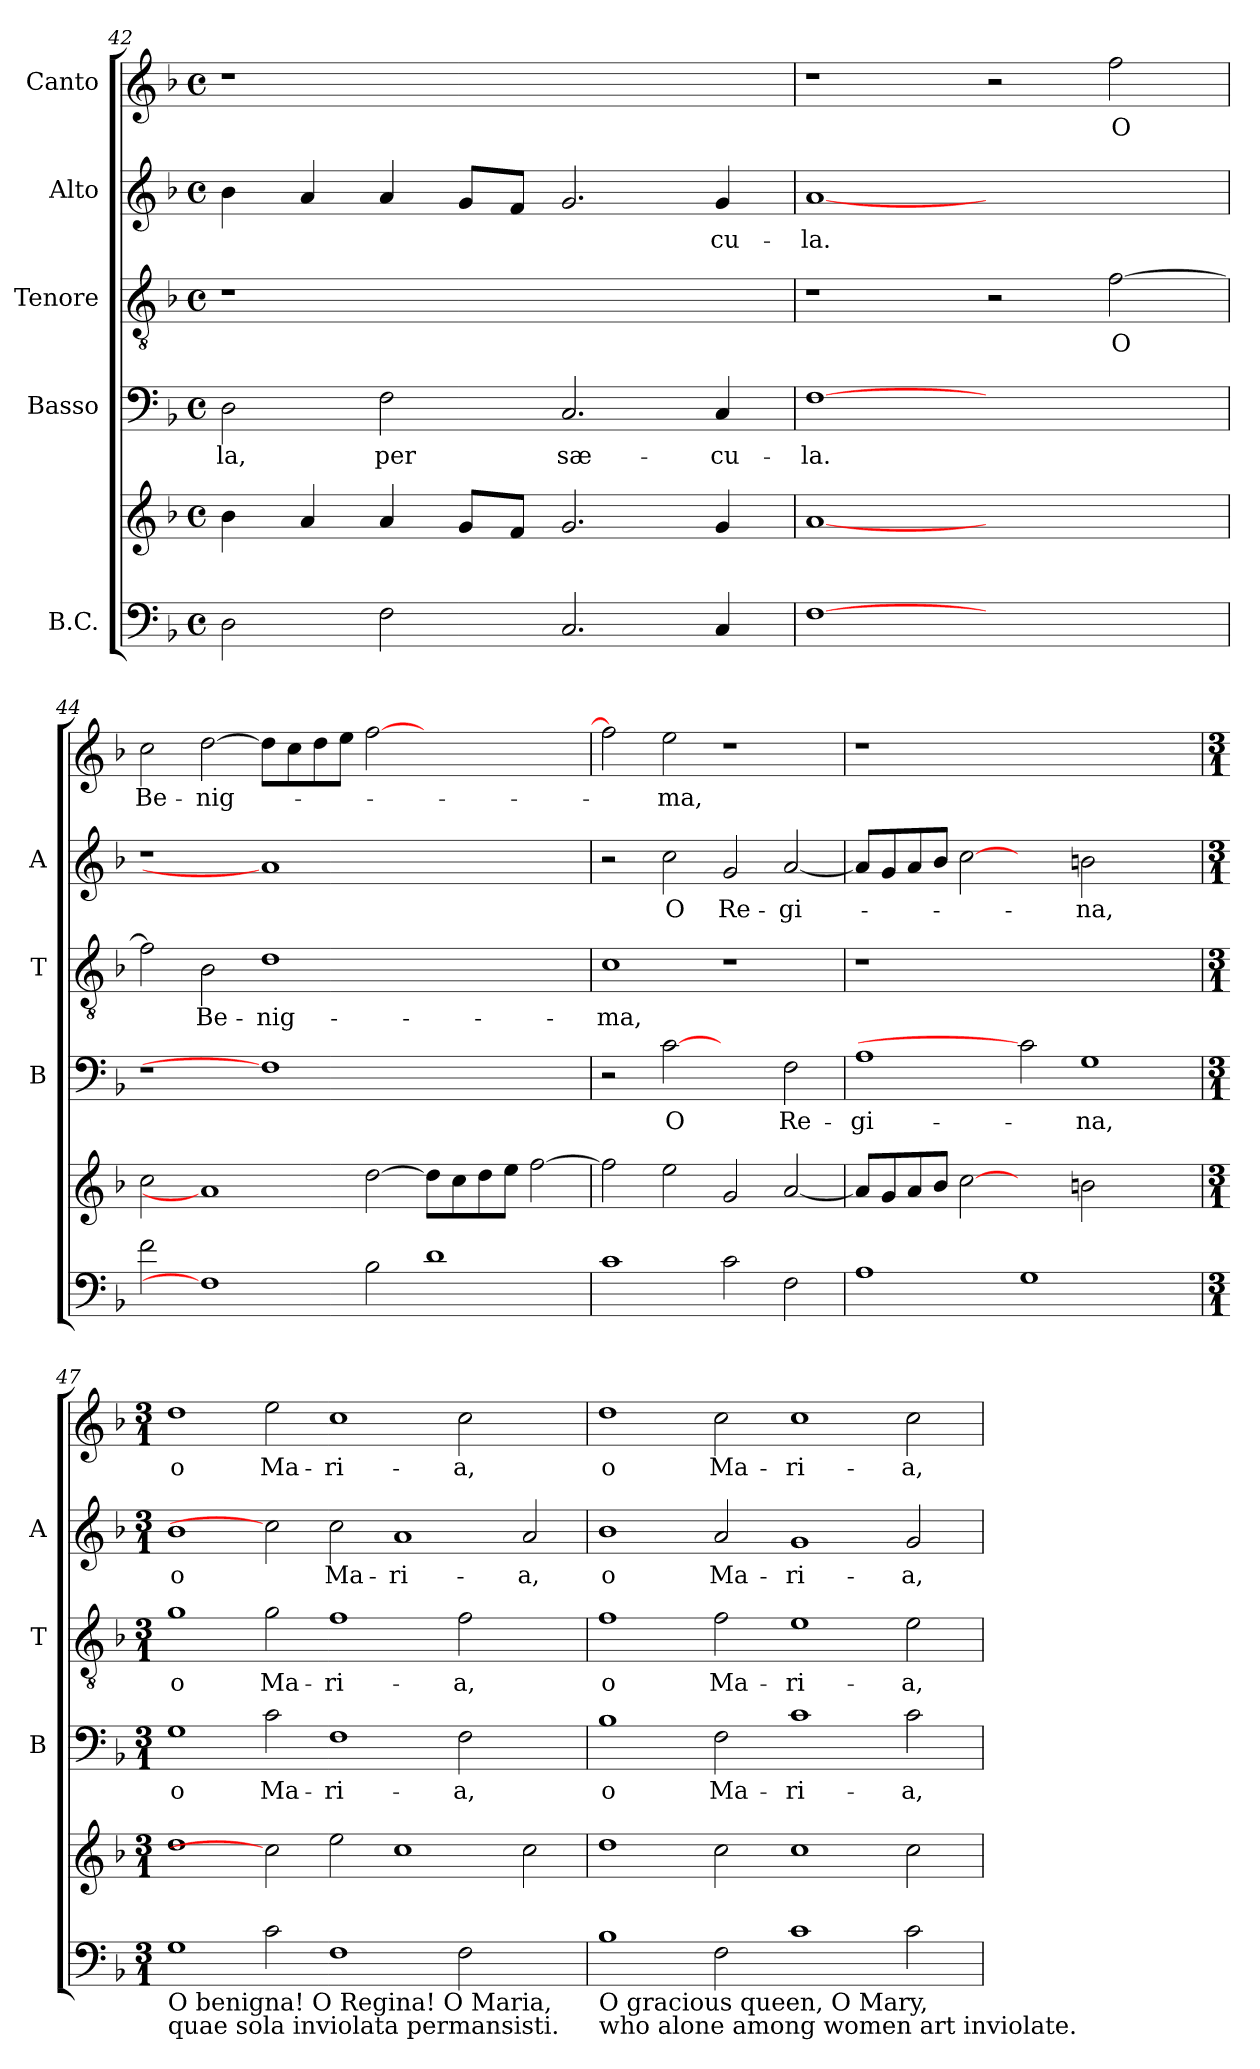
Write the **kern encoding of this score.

**kern	**kern	**kern	**text	**kern	**text	**kern	**text	**kern	**text
*part5	*part5	*part4	*part4	*part3	*part3	*part2	*part2	*part1	*part1
*staff6	*staff5	*staff4	*staff4	*staff3	*staff3	*staff2	*staff2	*staff1	*staff1
*I"B.C.	*	*I"Basso	*	*I"Tenore	*	*I"Alto	*	*I"Canto	*
*	*	*I'B	*	*I'T	*	*I'A	*	*	*
!!LO:LB:g=z
*clefF4	*clefG2	*clefF4	*	*clefGv2	*	*clefG2	*	*clefG2	*
*k[b-]	*k[b-]	*k[b-]	*	*k[b-]	*	*k[b-]	*	*k[b-]	*
*F:	*F:	*F:	*	*F:	*	*F:	*	*F:	*
*M4/4	*M4/4	*M4/4	*	*M4/4	*	*M4/4	*	*M4/4	*
*met(c)	*met(c)	*met(c)	*	*met(c)	*	*met(c)	*	*met(c)	*
=42	=42	=42	=42	=42	=42	=42	=42	=42	=42
!	!	!	!LO:LY:b	!	!	!	!	!	!
2D\	4b-\	2D\	-la,	1r	.	4b-\	.	1r	.
.	4a/	.	.	.	.	4a/	.	.	.
!	!	!	!LO:LY:b	!	!	!	!	!	!
2F\	4a/	2F\	per	.	.	4a/	.	.	.
.	8g/L	.	.	.	.	8g/L	.	.	.
.	8f/J	.	.	.	.	8f/J	.	.	.
!	!	!	!LO:LY:b	!	!	!	!	!	!
2.C/	2.g/	2.C/	sæ-	1ryy	.	2.g/	.	1ryy	.
!	!	!	!LO:LY:b	!	!	!	!LO:LY:b	!	!
4C/	4g/	4C/	-cu-	.	.	4g/	-cu-	.	.
=43	=43	=43	=43	=43	=43	=43	=43	=43	=43
!	!	!	!LO:LY:b	!	!	!	!LO:LY:b	!	!
[1F	[1a	[1F	-la.	1r	.	[1a	-la.	1r	.
1ryy	1ryy	1ryy	.	2r	.	1ryy	.	2r	.
!	!	!	!	!	!LO:LY:b	!	!	!	!LO:LY:b
.	.	.	.	[2f\	O	.	.	2ff\	O
=44	=44	=44	=44	=44	=44	=44	=44	=44	=44
!	!	!	!	!	!	!	!	!	!LO:LY:b
2f\	2cc\	1r	.	2f\]	.	1r	.	2cc\	Be-
!	!	!	!	!	!LO:LY:b	!	!	!	!LO:LY:b
1F]	1a]	.	.	2B-\	Be-	.	.	[2dd\	-nig-
!	!	!	!	!	!LO:LY:b	!	!	!	!
.	.	1F]	.	1d	-nig-	1a]	.	8dd\L]	.
.	.	.	.	.	.	.	.	8cc\	.
.	.	.	.	.	.	.	.	8dd\	.
.	.	.	.	.	.	.	.	8ee\J	.
2B-\	[2dd\	.	.	.	.	.	.	[2ff\	.
1d	8dd\L]	1ryy	.	1ryy	.	1ryy	.	1ryy	.
.	8cc\	.	.	.	.	.	.	.	.
.	8dd\	.	.	.	.	.	.	.	.
.	8ee\J	.	.	.	.	.	.	.	.
.	[2ff\	.	.	.	.	.	.	.	.
=45	=45	=45	=45	=45	=45	=45	=45	=45	=45
!	!	!	!	!	!LO:LY:b	!	!	!	!
1c	2ff\]	2r	.	1c	-ma,	2r	.	2ff\]	.
!	!	!	!LO:LY:b	!	!	!	!LO:LY:b	!	!LO:LY:b
.	2ee\	[2c	O	.	.	2cc\	O	2ee\	-ma,
!	!	!	!	!	!	!	!LO:LY:b	!	!
2c\	2g/	2ryy	.	1r	.	2g/	Re-	1r	.
!	!	!	!LO:LY:b	!	!	!	!LO:LY:b	!	!
2F\	[2a/	2F\	Re-	.	.	[2a/	-gi-	.	.
=46	=46	=46	=46	=46	=46	=46	=46	=46	=46
!	!	!	!LO:LY:b	!	!	!	!	!	!
1A	8a/L]	1A	-gi-	1r	.	8a/L]	.	1r	.
.	8g/	.	.	.	.	8g/	.	.	.
.	8a/	.	.	.	.	8a/	.	.	.
.	8b-/J	.	.	.	.	8b-/J	.	.	.
.	[2cc	.	.	.	.	[2cc	.	.	.
1G	2ryy	2c]	.	1.ryy	.	2ryy	.	1.ryy	.
!	!	!	!LO:LY:b	!	!	!	!LO:LY:b	!	!
.	2bn\	1G	-na,	.	.	2bn\	-na,	.	.
2ryy	2ryy	.	.	.	.	2ryy	.	.	.
!!LO:PB:g=z
=47	=47	=47	=47	=47	=47	=47	=47	=47	=47
*M3/1	*M3/1	*M3/1	*	*M3/1	*	*M3/1	*	*M3/1	*
!LO:TX:b:t=O benigna! O Regina! O Maria,\nquae sola inviolata permansisti.	!	!	!	!	!	!	!	!	!
!	!	!	!LO:LY:b	!	!LO:LY:b	!	!LO:LY:b	!	!LO:LY:b
1G	1dd	1G	o	1g	o	1b-	o	1dd	o
!	!	!	!LO:LY:b	!	!LO:LY:b	!	!	!	!LO:LY:b
2c\	2cc]	2c\	Ma-	2g\	Ma-	2cc]	.	2ee\	Ma-
!	!	!	!LO:LY:b	!	!LO:LY:b	!	!LO:LY:b	!	!LO:LY:b
1F	2ee\	1F	-ri-	1f	-ri-	2cc\	Ma-	1cc	-ri-
!	!	!	!	!	!	!	!LO:LY:b	!	!
.	1cc	.	.	.	.	1a	-ri-	.	.
!	!	!	!LO:LY:b	!	!LO:LY:b	!	!	!	!LO:LY:b
2F\	.	2F\	-a,	2f\	-a,	.	.	2cc\	-a,
!	!	!	!	!	!	!	!LO:LY:b	!	!
2ryy	2cc\	2ryy	.	2ryy	.	2a/	-a,	2ryy	.
=48	=48	=48	=48	=48	=48	=48	=48	=48	=48
!LO:TX:b:t=O gracious queen, O Mary,\nwho alone among women art inviolate.	!	!	!	!	!	!	!	!	!
!	!	!	!LO:LY:b	!	!LO:LY:b	!	!LO:LY:b	!	!LO:LY:b
1B-	1dd	1B-	o	1f	o	1b-	o	1dd	o
!	!	!	!LO:LY:b	!	!LO:LY:b	!	!LO:LY:b	!	!LO:LY:b
2F\	2cc\	2F\	Ma-	2f\	Ma-	2a/	Ma-	2cc\	Ma-
!	!	!	!LO:LY:b	!	!LO:LY:b	!	!LO:LY:b	!	!LO:LY:b
1c	1cc	1c	-ri-	1e	-ri-	1g	-ri-	1cc	-ri-
!	!	!	!LO:LY:b	!	!LO:LY:b	!	!LO:LY:b	!	!LO:LY:b
2c\	2cc\	2c\	-a,	2e\	-a,	2g/	-a,	2cc\	-a,
=	=	=	=	=	=	=	=	=	=
*-	*-	*-	*-	*-	*-	*-	*-	*-	*-
